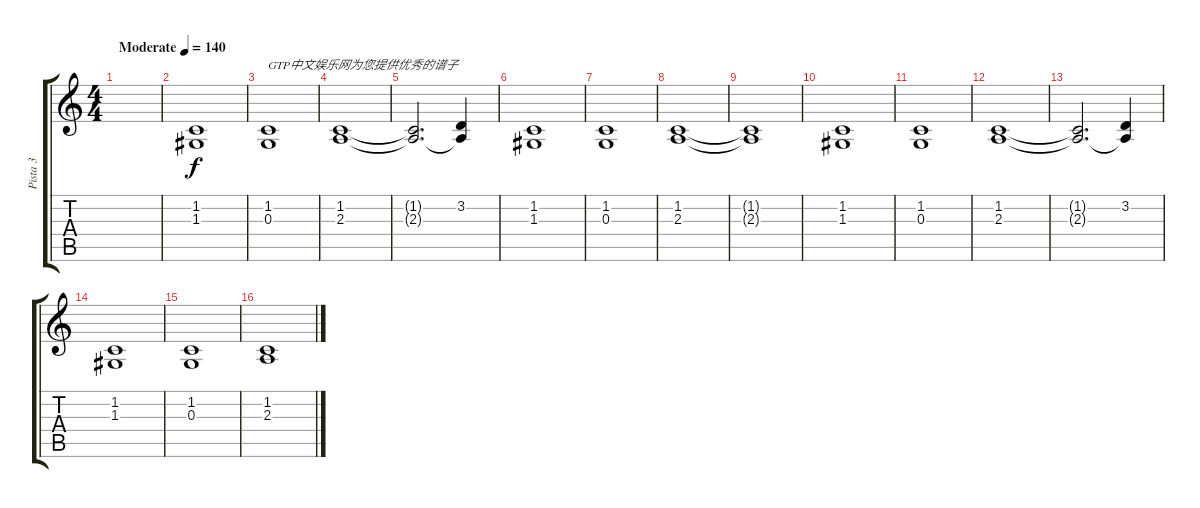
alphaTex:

\track ("Pista 3" "Pista 3") {instrument stringensemble2}
\staff {score tabs}
\tuning (E4 B3 G3 D3 A2 E2) {hide}
\ts (4 4)
\tempo (140 "Moderate")
\clef g2
\ks c
|
(1.2 1.3).1 |
(1.2 0.3).1{txt "GTP中文娱乐网为您提供优秀的谱子"} |
(1.2 2.3).1 |
(1.2{t} 2.3{t}).2{d} (3.2 2.3{t}).4 |
(1.2 1.3).1 |
(1.2 0.3).1 |
(1.2 2.3).1 |
(1.2{t} 2.3{t}).1 |
(1.2 1.3).1 |
(1.2 0.3).1 |
(1.2 2.3).1 |
(1.2{t} 2.3{t}).2{d} (3.2 2.3{t}).4 |
(1.2 1.3).1 |
(1.2 0.3).1 |
(1.2 2.3).1
